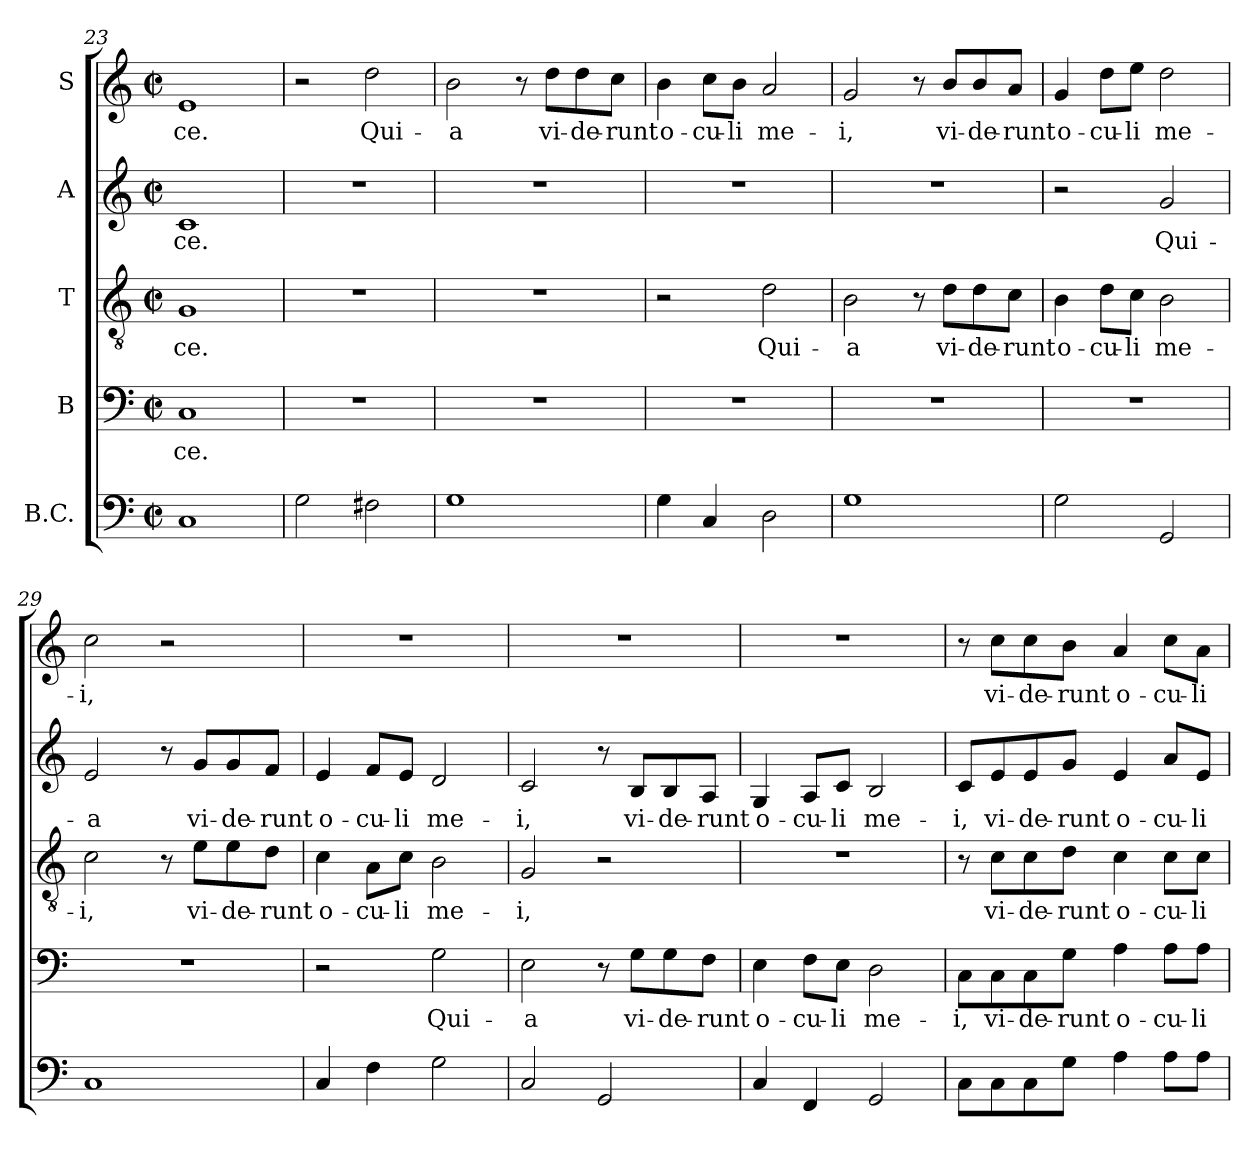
**kern	**kern	**text	**kern	**text	**kern	**text	**kern	**text
*part5	*part4	*part4	*part3	*part3	*part2	*part2	*part1	*part1
*staff5	*staff4	*staff4	*staff3	*staff3	*staff2	*staff2	*staff1	*staff1
*I"B.C.	*I"B	*	*I"T	*	*I"A	*	*I"S	*
*clefF4	*clefF4	*	*clefGv2	*	*clefG2	*	*clefG2	*
*k[]	*k[]	*	*k[]	*	*k[]	*	*k[]	*
*C:	*C:	*	*C:	*	*C:	*	*C:	*
*M2/2	*M2/2	*	*M2/2	*	*M2/2	*	*M2/2	*
*met(c|)	*met(c|)	*	*met(c|)	*	*met(c|)	*	*met(c|)	*
=23	=23	=23	=23	=23	=23	=23	=23	=23
!	!	!LO:LY:b	!	!LO:LY:b	!	!LO:LY:b	!	!LO:LY:b
1C	1C	-ce.	1G	-ce.	1c	-ce.	1e	-ce.
!!LO:LB:g=z
=24	=24	=24	=24	=24	=24	=24	=24	=24
2G\	1r	.	1r	.	1r	.	2r	.
!	!	!	!	!	!	!	!	!LO:LY:b
2F#X\	.	.	.	.	.	.	2dd\	Qui-
=25	=25	=25	=25	=25	=25	=25	=25	=25
!	!	!	!	!	!	!	!	!LO:LY:b
1G	1r	.	1r	.	1r	.	2b\	-a
.	.	.	.	.	.	.	8r	.
!	!	!	!	!	!	!	!	!LO:LY:b
.	.	.	.	.	.	.	8dd\L	vi-
!	!	!	!	!	!	!	!	!LO:LY:b
.	.	.	.	.	.	.	8dd\	-de-
!	!	!	!	!	!	!	!	!LO:LY:b
.	.	.	.	.	.	.	8cc\J	-runt
=26	=26	=26	=26	=26	=26	=26	=26	=26
!	!	!	!	!	!	!	!	!LO:LY:b
4G\	1r	.	2r	.	1r	.	4b\	o-
!	!	!	!	!	!	!	!	!LO:LY:b
4C/	.	.	.	.	.	.	8cc\L	-cu-
!	!	!	!	!	!	!	!	!LO:LY:b
.	.	.	.	.	.	.	8b\J	-li
!	!	!	!	!LO:LY:b	!	!	!	!LO:LY:b
2D\	.	.	2d\	Qui-	.	.	2a/	me-
=27	=27	=27	=27	=27	=27	=27	=27	=27
!	!	!	!	!LO:LY:b	!	!	!	!LO:LY:b
1G	1r	.	2B\	-a	1r	.	2g/	-i,
.	.	.	8r	.	.	.	8r	.
!	!	!	!	!LO:LY:b	!	!	!	!LO:LY:b
.	.	.	8d\L	vi-	.	.	8b/L	vi-
!	!	!	!	!LO:LY:b	!	!	!	!LO:LY:b
.	.	.	8d\	-de-	.	.	8b/	-de-
!	!	!	!	!LO:LY:b	!	!	!	!LO:LY:b
.	.	.	8c\J	-runt	.	.	8a/J	-runt
=28	=28	=28	=28	=28	=28	=28	=28	=28
!	!	!	!	!LO:LY:b	!	!	!	!LO:LY:b
2G\	1r	.	4B\	o-	2r	.	4g/	o-
!	!	!	!	!LO:LY:b	!	!	!	!LO:LY:b
.	.	.	8d\L	-cu-	.	.	8dd\L	-cu-
!	!	!	!	!LO:LY:b	!	!	!	!LO:LY:b
.	.	.	8c\J	-li	.	.	8ee\J	-li
!	!	!	!	!LO:LY:b	!	!LO:LY:b	!	!LO:LY:b
2GG/	.	.	2B\	me-	2g/	Qui-	2dd\	me-
=29	=29	=29	=29	=29	=29	=29	=29	=29
!	!	!	!	!LO:LY:b	!	!LO:LY:b	!	!LO:LY:b
1C	1r	.	2c\	-i,	2e/	-a	2cc\	-i,
.	.	.	8r	.	8r	.	2r	.
!	!	!	!	!LO:LY:b	!	!LO:LY:b	!	!
.	.	.	8e\L	vi-	8g/L	vi-	.	.
!	!	!	!	!LO:LY:b	!	!LO:LY:b	!	!
.	.	.	8e\	-de-	8g/	-de-	.	.
!	!	!	!	!LO:LY:b	!	!LO:LY:b	!	!
.	.	.	8d\J	-runt	8f/J	-runt	.	.
!!LO:PB:g=z
=30	=30	=30	=30	=30	=30	=30	=30	=30
!	!	!	!	!LO:LY:b	!	!LO:LY:b	!	!
4C/	2r	.	4c\	o-	4e/	o-	1r	.
!	!	!	!	!LO:LY:b	!	!LO:LY:b	!	!
4F\	.	.	8A\L	-cu-	8f/L	-cu-	.	.
!	!	!	!	!LO:LY:b	!	!LO:LY:b	!	!
.	.	.	8c\J	-li	8e/J	-li	.	.
!	!	!LO:LY:b	!	!LO:LY:b	!	!LO:LY:b	!	!
2G\	2G\	Qui-	2B\	me-	2d/	me-	.	.
=31	=31	=31	=31	=31	=31	=31	=31	=31
!	!	!LO:LY:b	!	!LO:LY:b	!	!LO:LY:b	!	!
2C/	2E\	-a	2G/	-i,	2c/	-i,	1r	.
2GG/	8r	.	2r	.	8r	.	.	.
!	!	!LO:LY:b	!	!	!	!LO:LY:b	!	!
.	8G\L	vi-	.	.	8B/L	vi-	.	.
!	!	!LO:LY:b	!	!	!	!LO:LY:b	!	!
.	8G\	-de-	.	.	8B/	-de-	.	.
!	!	!LO:LY:b	!	!	!	!LO:LY:b	!	!
.	8F\J	-runt	.	.	8A/J	-runt	.	.
=32	=32	=32	=32	=32	=32	=32	=32	=32
!	!	!LO:LY:b	!	!	!	!LO:LY:b	!	!
4C/	4E\	o-	1r	.	4G/	o-	1r	.
!	!	!LO:LY:b	!	!	!	!LO:LY:b	!	!
4FF/	8F\L	-cu-	.	.	8A/L	-cu-	.	.
!	!	!LO:LY:b	!	!	!	!LO:LY:b	!	!
.	8E\J	-li	.	.	8c/J	-li	.	.
!	!	!LO:LY:b	!	!	!	!LO:LY:b	!	!
2GG/	2D\	me-	.	.	2B/	me-	.	.
=33	=33	=33	=33	=33	=33	=33	=33	=33
!	!	!LO:LY:b	!	!	!	!LO:LY:b	!	!
8C\L	8C\L	-i,	8r	.	8c/L	-i,	8r	.
!	!	!LO:LY:b	!	!LO:LY:b	!	!LO:LY:b	!	!LO:LY:b
8C\	8C\	vi-	8c\L	vi-	8e/	vi-	8cc\L	vi-
!	!	!LO:LY:b	!	!LO:LY:b	!	!LO:LY:b	!	!LO:LY:b
8C\	8C\	-de-	8c\	-de-	8e/	-de-	8cc\	-de-
!	!	!LO:LY:b	!	!LO:LY:b	!	!LO:LY:b	!	!LO:LY:b
8G\J	8G\J	-runt	8d\J	-runt	8g/J	-runt	8b\J	-runt
!	!	!LO:LY:b	!	!LO:LY:b	!	!LO:LY:b	!	!LO:LY:b
4A\	4A\	o-	4c\	o-	4e/	o-	4a/	o-
!	!	!LO:LY:b	!	!LO:LY:b	!	!LO:LY:b	!	!LO:LY:b
8A\L	8A\L	-cu-	8c\L	-cu-	8a/L	-cu-	8cc\L	-cu-
!	!	!LO:LY:b	!	!LO:LY:b	!	!LO:LY:b	!	!LO:LY:b
8A\J	8A\J	-li	8c\J	-li	8e/J	-li	8a\J	-li
=	=	=	=	=	=	=	=	=
*-	*-	*-	*-	*-	*-	*-	*-	*-
